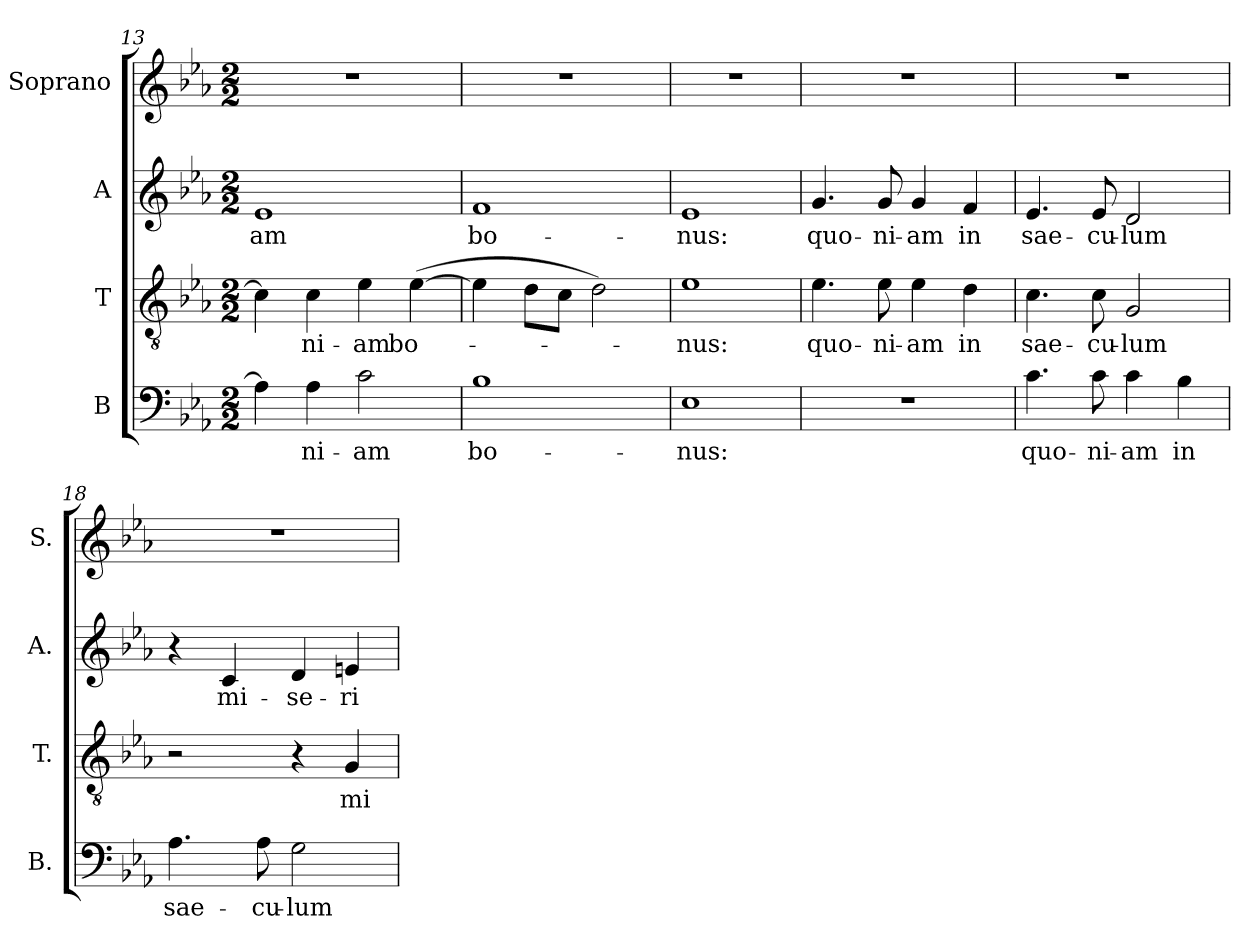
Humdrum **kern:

**kern	**text	**kern	**text	**kern	**text	**kern
*part4	*part4	*part3	*part3	*part2	*part2	*part1
*staff4	*staff4	*staff3	*staff3	*staff2	*staff2	*staff1
*I"B	*	*I"T	*	*I"A	*	*I"Soprano
*I'B.	*	*I'T.	*	*I'A.	*	*I'S.
*clefF4	*	*clefGv2	*	*clefG2	*	*clefG2
*	*	*ITrd7c12	*	*	*	*
*k[b-e-a-]	*	*k[b-e-a-]	*	*k[b-e-a-]	*	*k[b-e-a-]
*E-:	*	*E-:	*	*E-:	*	*E-:
*M2/2	*	*M2/2	*	*M2/2	*	*M2/2
=13	=13	=13	=13	=13	=13	=13
!	!	!	!	!	!LO:LY:b:color=#000000	!
4A-i\]	.	4Ci\]	.	1e-i	-am	1r
!	!LO:LY:b:color=#000000	!	!	!	!	!
!	!	!	!LO:LY:b:color=#000000	!	!	!
4A-i\	-ni-	4Ci\	-ni-	.	.	.
!	!LO:LY:b:color=#000000	!	!	!	!	!
!	!	!	!LO:LY:b:color=#000000	!	!	!
2ci\	-am	4E-i\	-am	.	.	.
!	!	!	!LO:LY:b:color=#000000	!	!	!
.	.	([4E-i\	bo-	.	.	.
!!LO:LB:g=z
=14	=14	=14	=14	=14	=14	=14
!	!LO:LY:b:color=#000000	!	!	!	!	!
!	!	!	!	!	!LO:LY:b:color=#000000	!
1B-i	bo-	4E-i\]	.	1fi	bo-	1r
.	.	8Di\L	.	.	.	.
.	.	8Ci\J	.	.	.	.
.	.	2Di\)	.	.	.	.
=15	=15	=15	=15	=15	=15	=15
!	!LO:LY:b:color=#000000	!	!	!	!	!
!	!	!	!LO:LY:b:color=#000000	!	!	!
!	!	!	!	!	!LO:LY:b:color=#000000	!
1E-i	-nus:	1E-i	-nus:	1e-i	-nus:	1r
=16	=16	=16	=16	=16	=16	=16
!	!	!	!LO:LY:b:color=#000000	!	!	!
!	!	!	!	!	!LO:LY:b:color=#000000	!
1r	.	4.E-i\	quo-	4.gi/	quo-	1r
!	!	!	!LO:LY:b:color=#000000	!	!	!
!	!	!	!	!	!LO:LY:b:color=#000000	!
.	.	8E-i\	-ni-	8gi/	-ni-	.
!	!	!	!LO:LY:b:color=#000000	!	!	!
!	!	!	!	!	!LO:LY:b:color=#000000	!
.	.	4E-i\	-am	4gi/	-am	.
!	!	!	!LO:LY:b:color=#000000	!	!	!
!	!	!	!	!	!LO:LY:b:color=#000000	!
.	.	4Di\	in	4fi/	in	.
=17	=17	=17	=17	=17	=17	=17
!	!LO:LY:b:color=#000000	!	!	!	!	!
!	!	!	!LO:LY:b:color=#000000	!	!	!
!	!	!	!	!	!LO:LY:b:color=#000000	!
4.ci\	quo-	4.Ci\	sae-	4.e-i/	sae-	1r
!	!LO:LY:b:color=#000000	!	!	!	!	!
!	!	!	!LO:LY:b:color=#000000	!	!	!
!	!	!	!	!	!LO:LY:b:color=#000000	!
8ci\	-ni-	8Ci\	-cu-	8e-i/	-cu-	.
!	!LO:LY:b:color=#000000	!	!	!	!	!
!	!	!	!LO:LY:b:color=#000000	!	!	!
!	!	!	!	!	!LO:LY:b:color=#000000	!
4ci\	-am	2GGi/	-lum	2di/	-lum	.
!	!LO:LY:b:color=#000000	!	!	!	!	!
4B-i\	in	.	.	.	.	.
=18	=18	=18	=18	=18	=18	=18
!	!LO:LY:b:color=#000000	!	!	!	!	!
4.A-i\	sae-	2r	.	4r	.	1r
!	!	!	!	!	!LO:LY:b:color=#000000	!
.	.	.	.	4ci/	mi-	.
!	!LO:LY:b:color=#000000	!	!	!	!	!
8A-i\	-cu-	.	.	.	.	.
!	!LO:LY:b:color=#000000	!	!	!	!	!
!	!	!	!	!	!LO:LY:b:color=#000000	!
2Gi\	-lum	4r	.	4di/	-se-	.
!	!	!	!LO:LY:b:color=#000000	!	!	!
!	!	!	!	!	!LO:LY:b:color=#000000	!
.	.	4GGi/	mi-	4eni/	-ri-	.
=	=	=	=	=	=	=
*-	*-	*-	*-	*-	*-	*-
